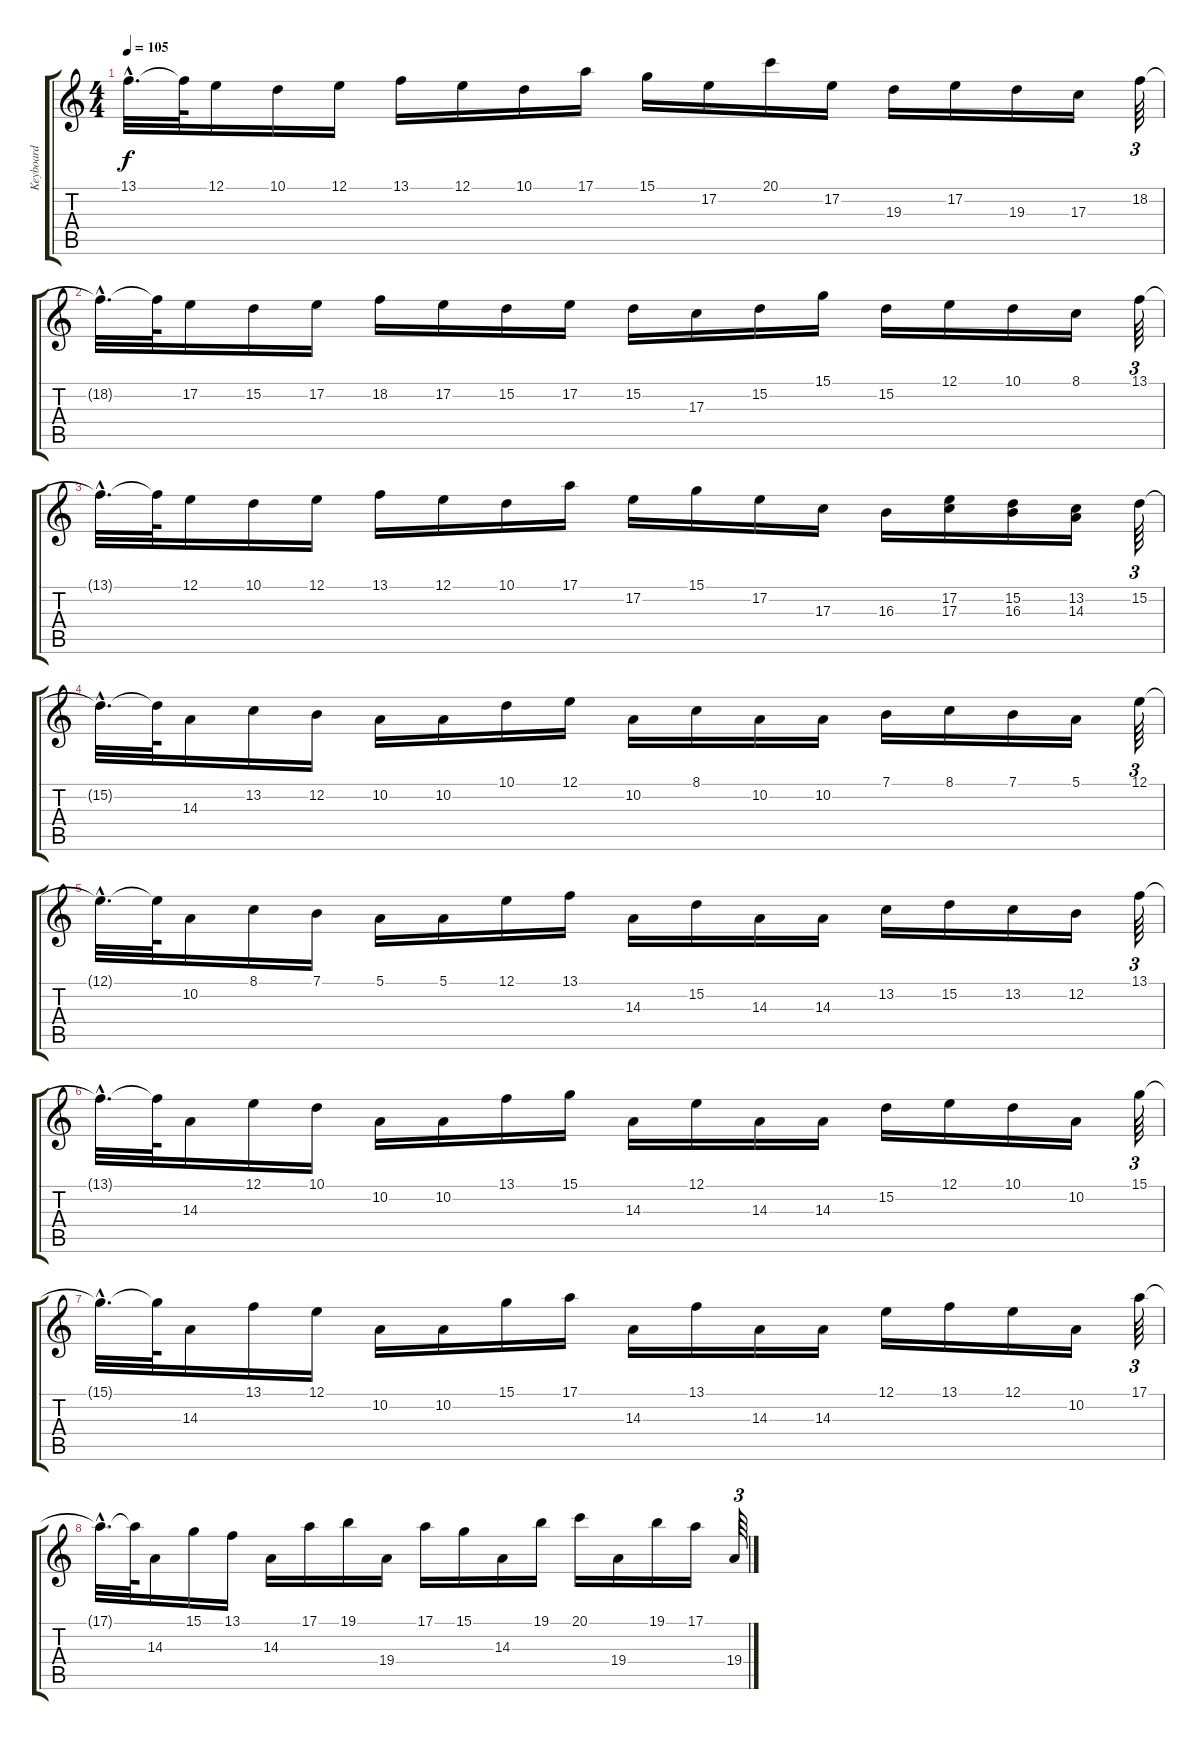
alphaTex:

\track ("Keyboard" "Keyboard") {instrument pad1newage}
\staff {score tabs}
\tuning (E4 B3 G3 D3 A2 E2) {hide}
\ts (4 4)
\tempo 105
\clef g2
\ks c
13.1{hac t}.32{d dy f} 13.1{t}.64 12.1.16 10.1.16 12.1.16 13.1.16 12.1.16 10.1.16 17.1.16 15.1.16 17.2.16 20.1.16 17.2.16 19.3.16 17.2.16 19.3.16 17.3.16 18.2.64{tu (3 2)} |
18.2{hac t}.32{d} 18.2{t}.64 17.2.16 15.2.16 17.2.16 18.2.16 17.2.16 15.2.16 17.2.16 15.2.16 17.3.16 15.2.16 15.1.16 15.2.16 12.1.16 10.1.16 8.1.16 13.1.64{tu (3 2)} |
13.1{hac t}.32{d} 13.1{t}.64 12.1.16 10.1.16 12.1.16 13.1.16 12.1.16 10.1.16 17.1.16 17.2.16 15.1.16 17.2.16 17.3.16 16.3.16 (17.2 17.3).16 (15.2 16.3).16 (13.2 14.3).16 15.2.64{tu (3 2)} |
15.2{hac t}.32{d} 15.2{t}.64 14.3.16 13.2.16 12.2.16 10.2.16 10.2.16 10.1.16 12.1.16 10.2.16 8.1.16 10.2.16 10.2.16 7.1.16 8.1.16 7.1.16 5.1.16 12.1.64{tu (3 2)} |
12.1{hac t}.32{d} 12.1{t}.64 10.2.16 8.1.16 7.1.16 5.1.16 5.1.16 12.1.16 13.1.16 14.3.16 15.2.16 14.3.16 14.3.16 13.2.16 15.2.16 13.2.16 12.2.16 13.1.64{tu (3 2)} |
13.1{hac t}.32{d} 13.1{t}.64 14.3.16 12.1.16 10.1.16 10.2.16 10.2.16 13.1.16 15.1.16 14.3.16 12.1.16 14.3.16 14.3.16 15.2.16 12.1.16 10.1.16 10.2.16 15.1.64{tu (3 2)} |
15.1{hac t}.32{d} 15.1{t}.64 14.3.16 13.1.16 12.1.16 10.2.16 10.2.16 15.1.16 17.1.16 14.3.16 13.1.16 14.3.16 14.3.16 12.1.16 13.1.16 12.1.16 10.2.16 17.1.64{tu (3 2)} |
17.1{hac t}.32{d} 17.1{t}.64 14.3.16 15.1.16 13.1.16 14.3.16 17.1.16 19.1.16 19.4.16 17.1.16 15.1.16 14.3.16 19.1.16 20.1.16 19.4.16 19.1.16 17.1.16 19.4.64{tu (3 2)}
